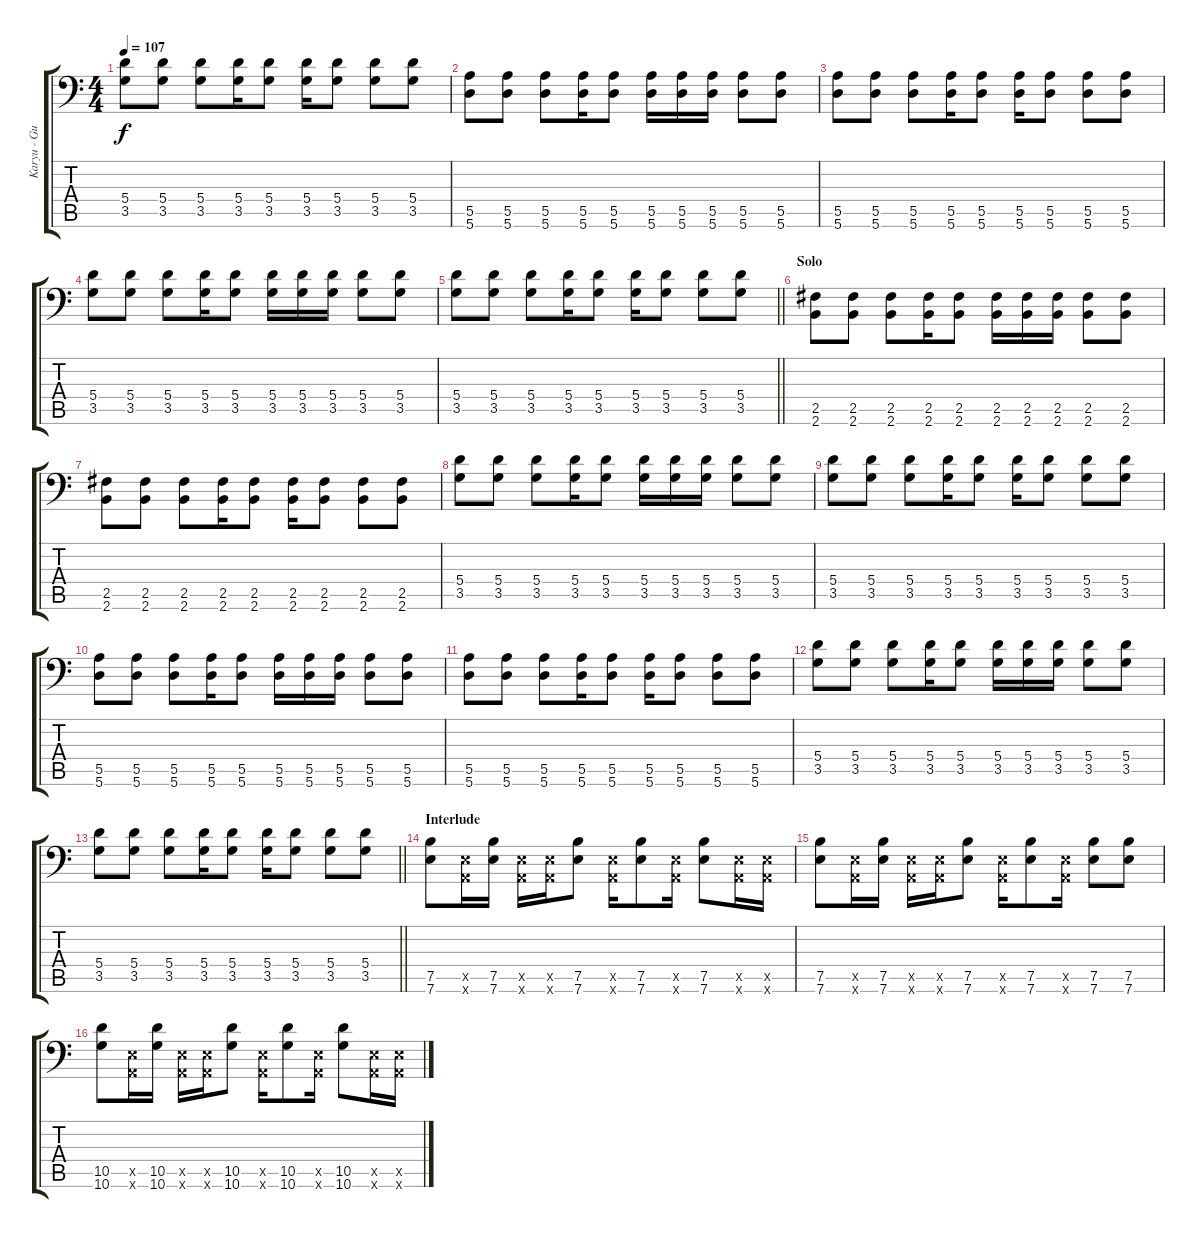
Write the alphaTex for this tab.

\track ("Karyu - Guitar 3" "Karyu - Gu") {instrument distortionguitar}
\staff {score tabs}
\tuning (B3 Gb3 D3 A2 E2 A1) {hide}
\ts (4 4)
\tempo 107
\clef f4
\ks c
(5.4 3.5).8{dy f} (5.4 3.5).8 (5.4 3.5).8 (5.4 3.5).16 (5.4 3.5).8 (5.4 3.5).16 (5.4 3.5).8 (5.4 3.5).8 (5.4 3.5).8 |
(5.5 5.6).8 (5.5 5.6).8 (5.5 5.6).8 (5.5 5.6).16 (5.5 5.6).8 (5.5 5.6).16 (5.5 5.6).16 (5.5 5.6).16 (5.5 5.6).8 (5.5 5.6).8 |
(5.5 5.6).8 (5.5 5.6).8 (5.5 5.6).8 (5.5 5.6).16 (5.5 5.6).8 (5.5 5.6).16 (5.5 5.6).8 (5.5 5.6).8 (5.5 5.6).8 |
(5.4 3.5).8 (5.4 3.5).8 (5.4 3.5).8 (5.4 3.5).16 (5.4 3.5).8 (5.4 3.5).16 (5.4 3.5).16 (5.4 3.5).16 (5.4 3.5).8 (5.4 3.5).8 |
\barLineRight lightlight
(5.4 3.5).8 (5.4 3.5).8 (5.4 3.5).8 (5.4 3.5).16 (5.4 3.5).8 (5.4 3.5).16 (5.4 3.5).8 (5.4 3.5).8 (5.4 3.5).8 |
\section ("" "Solo")
(2.5 2.6).8 (2.5 2.6).8 (2.5 2.6).8 (2.5 2.6).16 (2.5 2.6).8 (2.5 2.6).16 (2.5 2.6).16 (2.5 2.6).16 (2.5 2.6).8 (2.5 2.6).8 |
(2.5 2.6).8 (2.5 2.6).8 (2.5 2.6).8 (2.5 2.6).16 (2.5 2.6).8 (2.5 2.6).16 (2.5 2.6).8 (2.5 2.6).8 (2.5 2.6).8 |
(5.4 3.5).8 (5.4 3.5).8 (5.4 3.5).8 (5.4 3.5).16 (5.4 3.5).8 (5.4 3.5).16 (5.4 3.5).16 (5.4 3.5).16 (5.4 3.5).8 (5.4 3.5).8 |
(5.4 3.5).8 (5.4 3.5).8 (5.4 3.5).8 (5.4 3.5).16 (5.4 3.5).8 (5.4 3.5).16 (5.4 3.5).8 (5.4 3.5).8 (5.4 3.5).8 |
(5.5 5.6).8 (5.5 5.6).8 (5.5 5.6).8 (5.5 5.6).16 (5.5 5.6).8 (5.5 5.6).16 (5.5 5.6).16 (5.5 5.6).16 (5.5 5.6).8 (5.5 5.6).8 |
(5.5 5.6).8 (5.5 5.6).8 (5.5 5.6).8 (5.5 5.6).16 (5.5 5.6).8 (5.5 5.6).16 (5.5 5.6).8 (5.5 5.6).8 (5.5 5.6).8 |
(5.4 3.5).8 (5.4 3.5).8 (5.4 3.5).8 (5.4 3.5).16 (5.4 3.5).8 (5.4 3.5).16 (5.4 3.5).16 (5.4 3.5).16 (5.4 3.5).8 (5.4 3.5).8 |
\barLineRight lightlight
(5.4 3.5).8 (5.4 3.5).8 (5.4 3.5).8 (5.4 3.5).16 (5.4 3.5).8 (5.4 3.5).16 (5.4 3.5).8 (5.4 3.5).8 (5.4 3.5).8 |
\section ("" "Interlude")
(7.5 7.6).8 (0.5{x} 0.6{x}).16 (7.5 7.6).16 (0.5{x} 0.6{x}).16 (0.5{x} 0.6{x}).16 (7.5 7.6).8 (0.5{x} 0.6{x}).16 (7.5 7.6).8 (0.5{x} 0.6{x}).16 (7.5 7.6).8 (0.5{x} 0.6{x}).16 (0.5{x} 0.6{x}).16 |
(7.5 7.6).8 (0.5{x} 0.6{x}).16 (7.5 7.6).16 (0.5{x} 0.6{x}).16 (0.5{x} 0.6{x}).16 (7.5 7.6).8 (0.5{x} 0.6{x}).16 (7.5 7.6).8 (0.5{x} 0.6{x}).16 (7.5 7.6).8 (7.5 7.6).8 |
(10.5 10.6).8 (0.5{x} 0.6{x}).16 (10.5 10.6).16 (0.5{x} 0.6{x}).16 (0.5{x} 0.6{x}).16 (10.5 10.6).8 (0.5{x} 0.6{x}).16 (10.5 10.6).8 (0.5{x} 0.6{x}).16 (10.5 10.6).8 (0.5{x} 0.6{x}).16 (0.5{x} 0.6{x}).16
